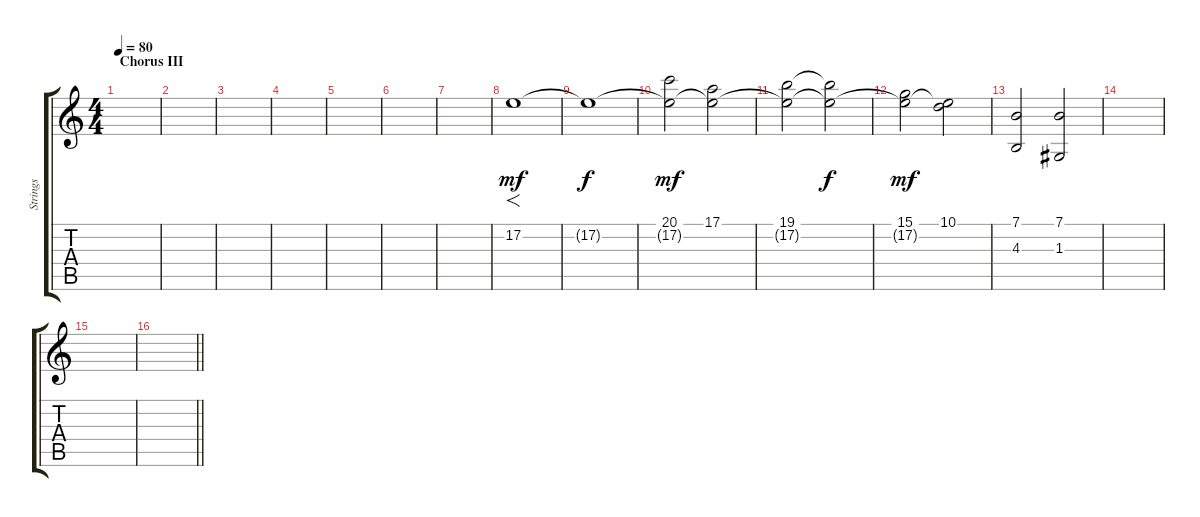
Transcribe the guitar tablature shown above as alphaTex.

\track ("Strings" "Strings") {instrument stringensemble1}
\staff {score tabs}
\tuning (E4 B3 G3 D3 A2 E2) {hide}
\ts (4 4)
\section ("" "Chorus III")
\tempo 80
\clef g2
\ks c
|
|
|
|
|
|
|
17.2.1{f dy mf} |
17.2{t}.1{dy f} |
(20.1 17.2{t}).2{dy mf} (17.1 17.2{t}).2 |
(19.1 17.2{t}).2 (19.1{t} 17.2{t}).2{dy f} |
(15.1 17.2{t}).2{dy mf} (10.1 17.2{t}).2 |
(7.1 4.3).2 (7.1 1.3).2 |
|
|
\barLineRight lightlight
